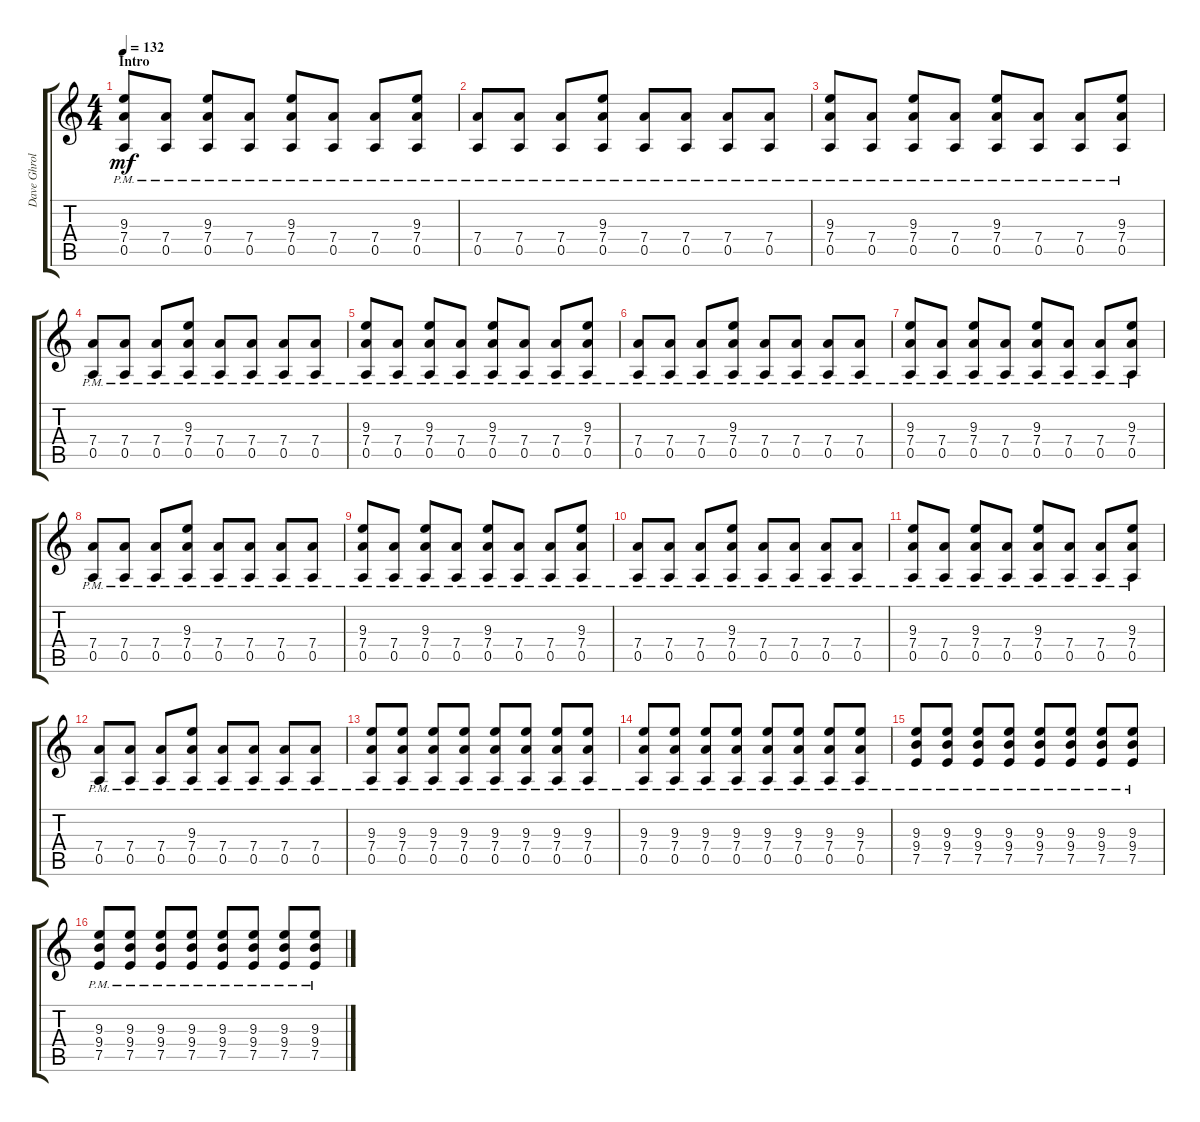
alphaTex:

\track ("Dave Ghrol (Rythm)" "Dave Ghrol") {instrument distortionguitar}
\staff {score tabs}
\tuning (E4 B3 G3 D3 A2 E2) {hide}
\ts (4 4)
\section ("" "Intro")
\tempo 132
\clef g2
\ks c
(9.3 7.4{pm} 0.5).8{dy mf instrument distortionguitar} (7.4{pm} 0.5).8 (9.3 7.4{pm} 0.5).8 (7.4{pm} 0.5).8 (9.3 7.4{pm} 0.5).8 (7.4{pm} 0.5).8 (7.4{pm} 0.5).8 (9.3 7.4{pm} 0.5).8 |
(7.4{pm} 0.5).8 (7.4{pm} 0.5).8 (7.4{pm} 0.5).8 (9.3 7.4{pm} 0.5).8 (7.4{pm} 0.5).8 (7.4{pm} 0.5).8 (7.4{pm} 0.5).8 (7.4{pm} 0.5).8 |
(9.3 7.4{pm} 0.5).8 (7.4{pm} 0.5).8 (9.3 7.4{pm} 0.5).8 (7.4{pm} 0.5).8 (9.3 7.4{pm} 0.5).8 (7.4{pm} 0.5).8 (7.4{pm} 0.5).8 (9.3 7.4{pm} 0.5).8 |
(7.4{pm} 0.5).8 (7.4{pm} 0.5).8 (7.4{pm} 0.5).8 (9.3 7.4{pm} 0.5).8 (7.4{pm} 0.5).8 (7.4{pm} 0.5).8 (7.4{pm} 0.5).8 (7.4{pm} 0.5).8 |
(9.3 7.4{pm} 0.5).8 (7.4{pm} 0.5).8 (9.3 7.4{pm} 0.5).8 (7.4{pm} 0.5).8 (9.3 7.4{pm} 0.5).8 (7.4{pm} 0.5).8 (7.4{pm} 0.5).8 (9.3 7.4{pm} 0.5).8 |
(7.4{pm} 0.5).8 (7.4{pm} 0.5).8 (7.4{pm} 0.5).8 (9.3 7.4{pm} 0.5).8 (7.4{pm} 0.5).8 (7.4{pm} 0.5).8 (7.4{pm} 0.5).8 (7.4{pm} 0.5).8 |
(9.3 7.4{pm} 0.5).8 (7.4{pm} 0.5).8 (9.3 7.4{pm} 0.5).8 (7.4{pm} 0.5).8 (9.3 7.4{pm} 0.5).8 (7.4{pm} 0.5).8 (7.4{pm} 0.5).8 (9.3 7.4{pm} 0.5).8 |
(7.4{pm} 0.5).8 (7.4{pm} 0.5).8 (7.4{pm} 0.5).8 (9.3 7.4{pm} 0.5).8 (7.4{pm} 0.5).8 (7.4{pm} 0.5).8 (7.4{pm} 0.5).8 (7.4{pm} 0.5).8 |
(9.3 7.4{pm} 0.5).8 (7.4{pm} 0.5).8 (9.3 7.4{pm} 0.5).8 (7.4{pm} 0.5).8 (9.3 7.4{pm} 0.5).8 (7.4{pm} 0.5).8 (7.4{pm} 0.5).8 (9.3 7.4{pm} 0.5).8 |
(7.4{pm} 0.5).8 (7.4{pm} 0.5).8 (7.4{pm} 0.5).8 (9.3 7.4{pm} 0.5).8 (7.4{pm} 0.5).8 (7.4{pm} 0.5).8 (7.4{pm} 0.5).8 (7.4{pm} 0.5).8 |
(9.3 7.4{pm} 0.5).8 (7.4{pm} 0.5).8 (9.3 7.4{pm} 0.5).8 (7.4{pm} 0.5).8 (9.3 7.4{pm} 0.5).8 (7.4{pm} 0.5).8 (7.4{pm} 0.5).8 (9.3 7.4{pm} 0.5).8 |
(7.4{pm} 0.5).8 (7.4{pm} 0.5).8 (7.4{pm} 0.5).8 (9.3 7.4{pm} 0.5).8 (7.4{pm} 0.5).8 (7.4{pm} 0.5).8 (7.4{pm} 0.5).8 (7.4{pm} 0.5).8 |
(9.3 7.4{pm} 0.5).8 (9.3 7.4{pm} 0.5).8 (9.3 7.4{pm} 0.5).8 (9.3 7.4{pm} 0.5).8 (9.3 7.4{pm} 0.5).8 (9.3 7.4{pm} 0.5).8 (9.3 7.4{pm} 0.5).8 (9.3 7.4{pm} 0.5).8 |
(9.3 7.4{pm} 0.5).8 (9.3 7.4{pm} 0.5).8 (9.3 7.4{pm} 0.5).8 (9.3 7.4{pm} 0.5).8 (9.3 7.4{pm} 0.5).8 (9.3 7.4{pm} 0.5).8 (9.3 7.4{pm} 0.5).8 (9.3 7.4{pm} 0.5).8 |
(9.3{pm} 9.4{pm} 7.5{pm}).8 (9.3{pm} 9.4{pm} 7.5{pm}).8 (9.3{pm} 9.4{pm} 7.5{pm}).8 (9.3{pm} 9.4{pm} 7.5{pm}).8 (9.3{pm} 9.4{pm} 7.5{pm}).8 (9.3{pm} 9.4{pm} 7.5{pm}).8 (9.3{pm} 9.4{pm} 7.5{pm}).8 (9.3{pm} 9.4{pm} 7.5{pm}).8 |
(9.3{pm} 9.4{pm} 7.5{pm}).8 (9.3{pm} 9.4{pm} 7.5{pm}).8 (9.3{pm} 9.4{pm} 7.5{pm}).8 (9.3{pm} 9.4{pm} 7.5{pm}).8 (9.3{pm} 9.4{pm} 7.5{pm}).8 (9.3{pm} 9.4{pm} 7.5{pm}).8 (9.3{pm} 9.4{pm} 7.5{pm}).8 (9.3{pm} 9.4{pm} 7.5{pm}).8
